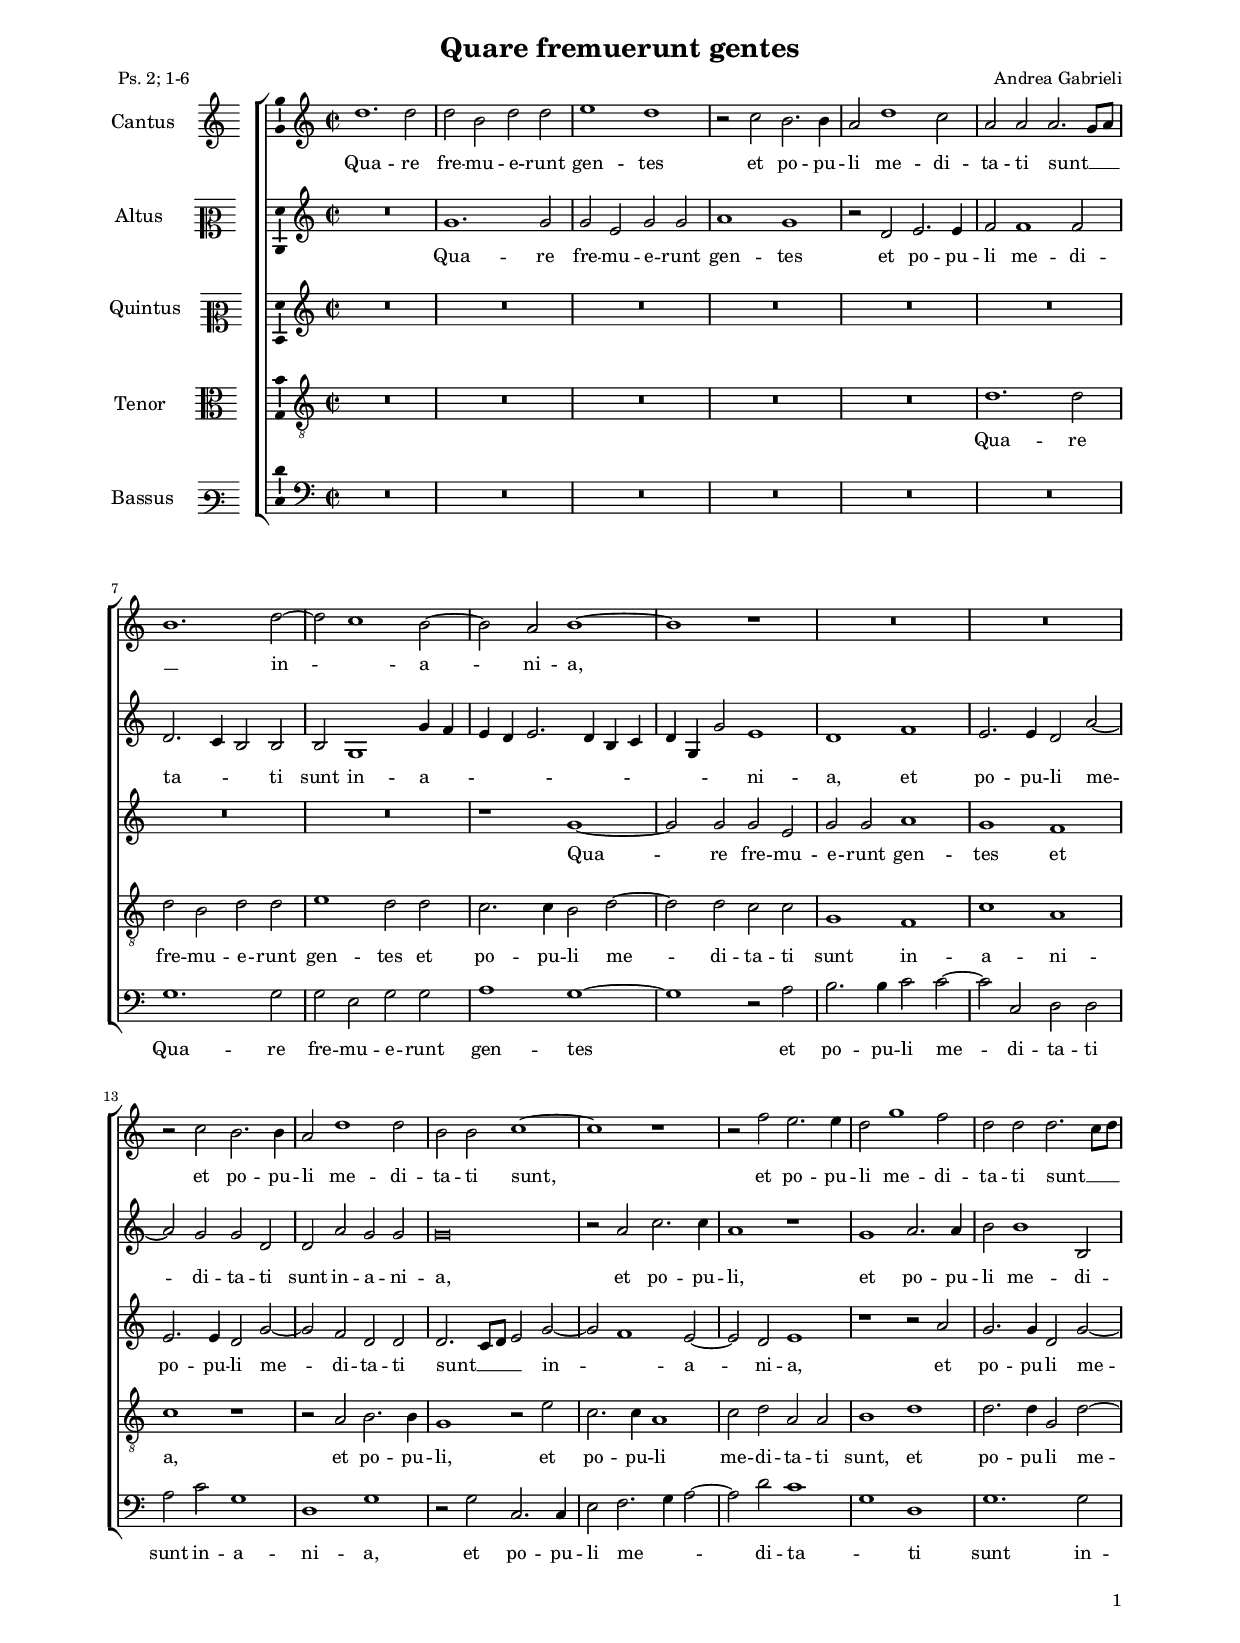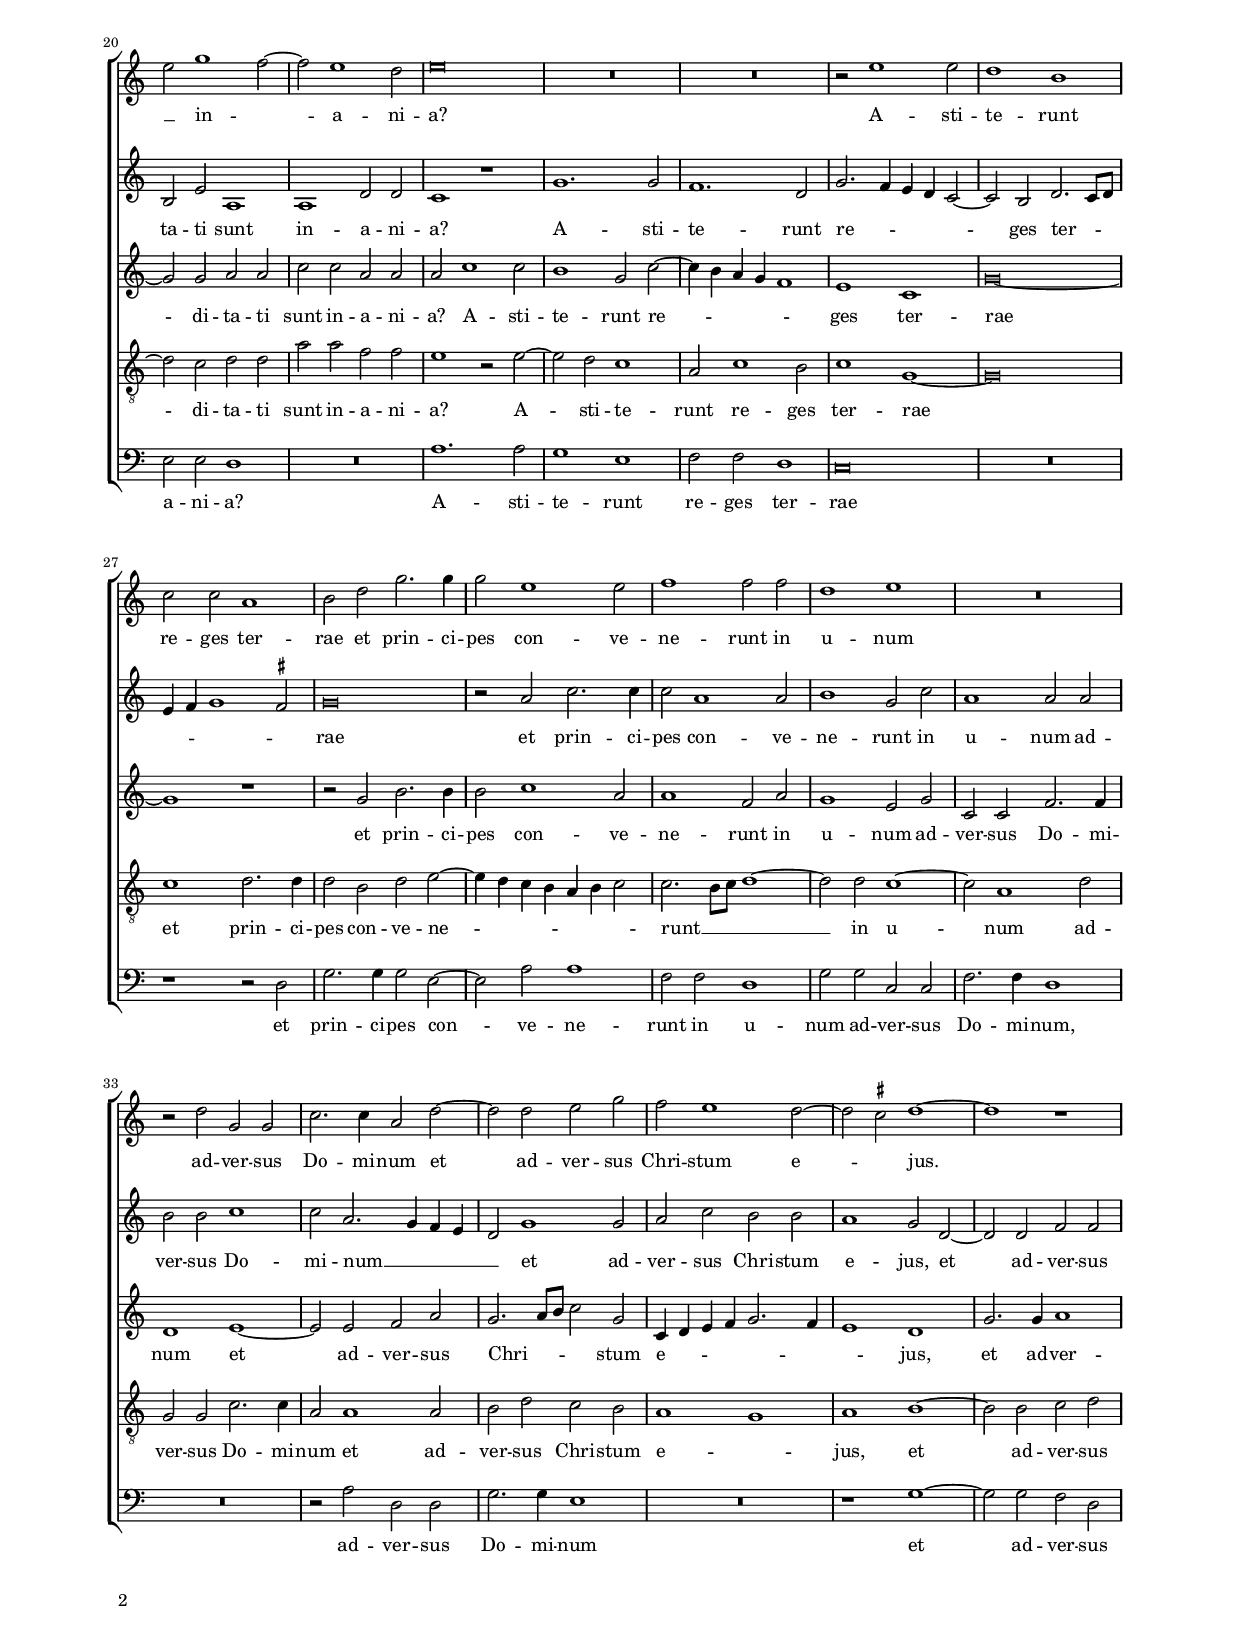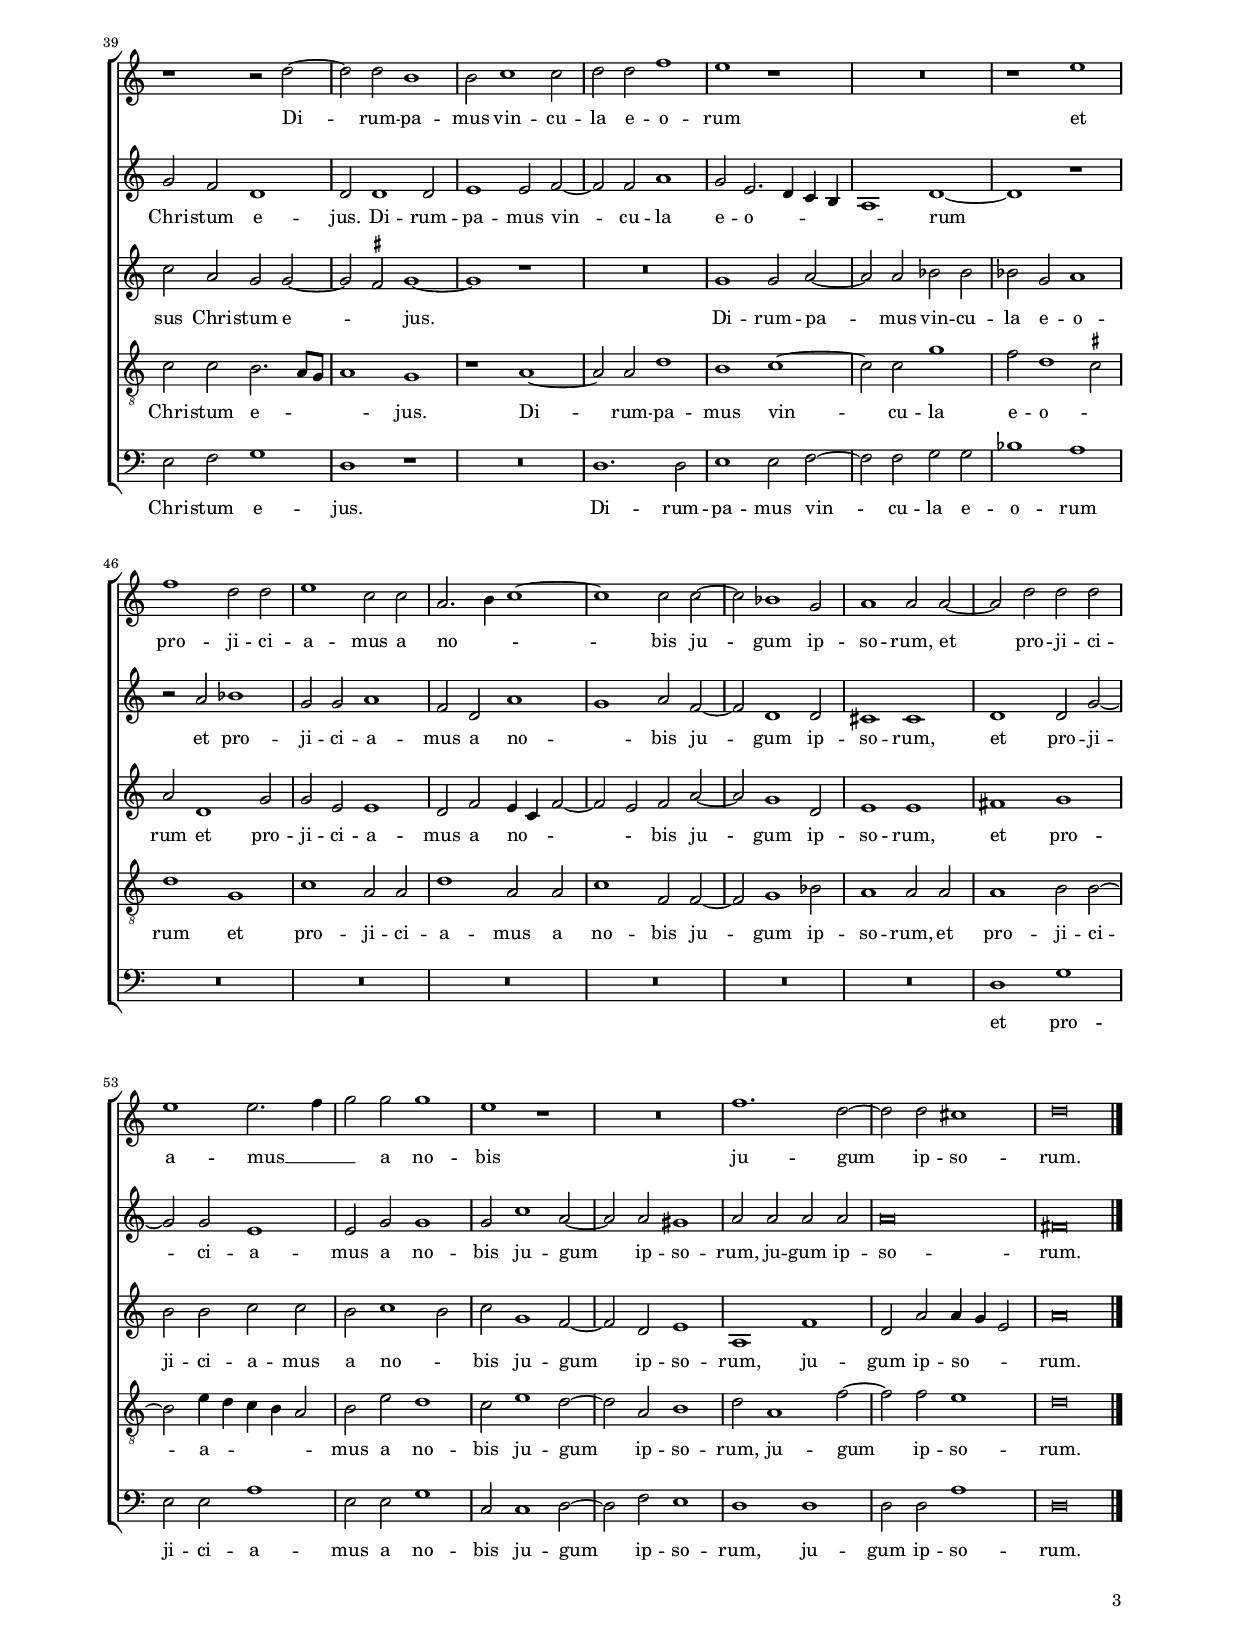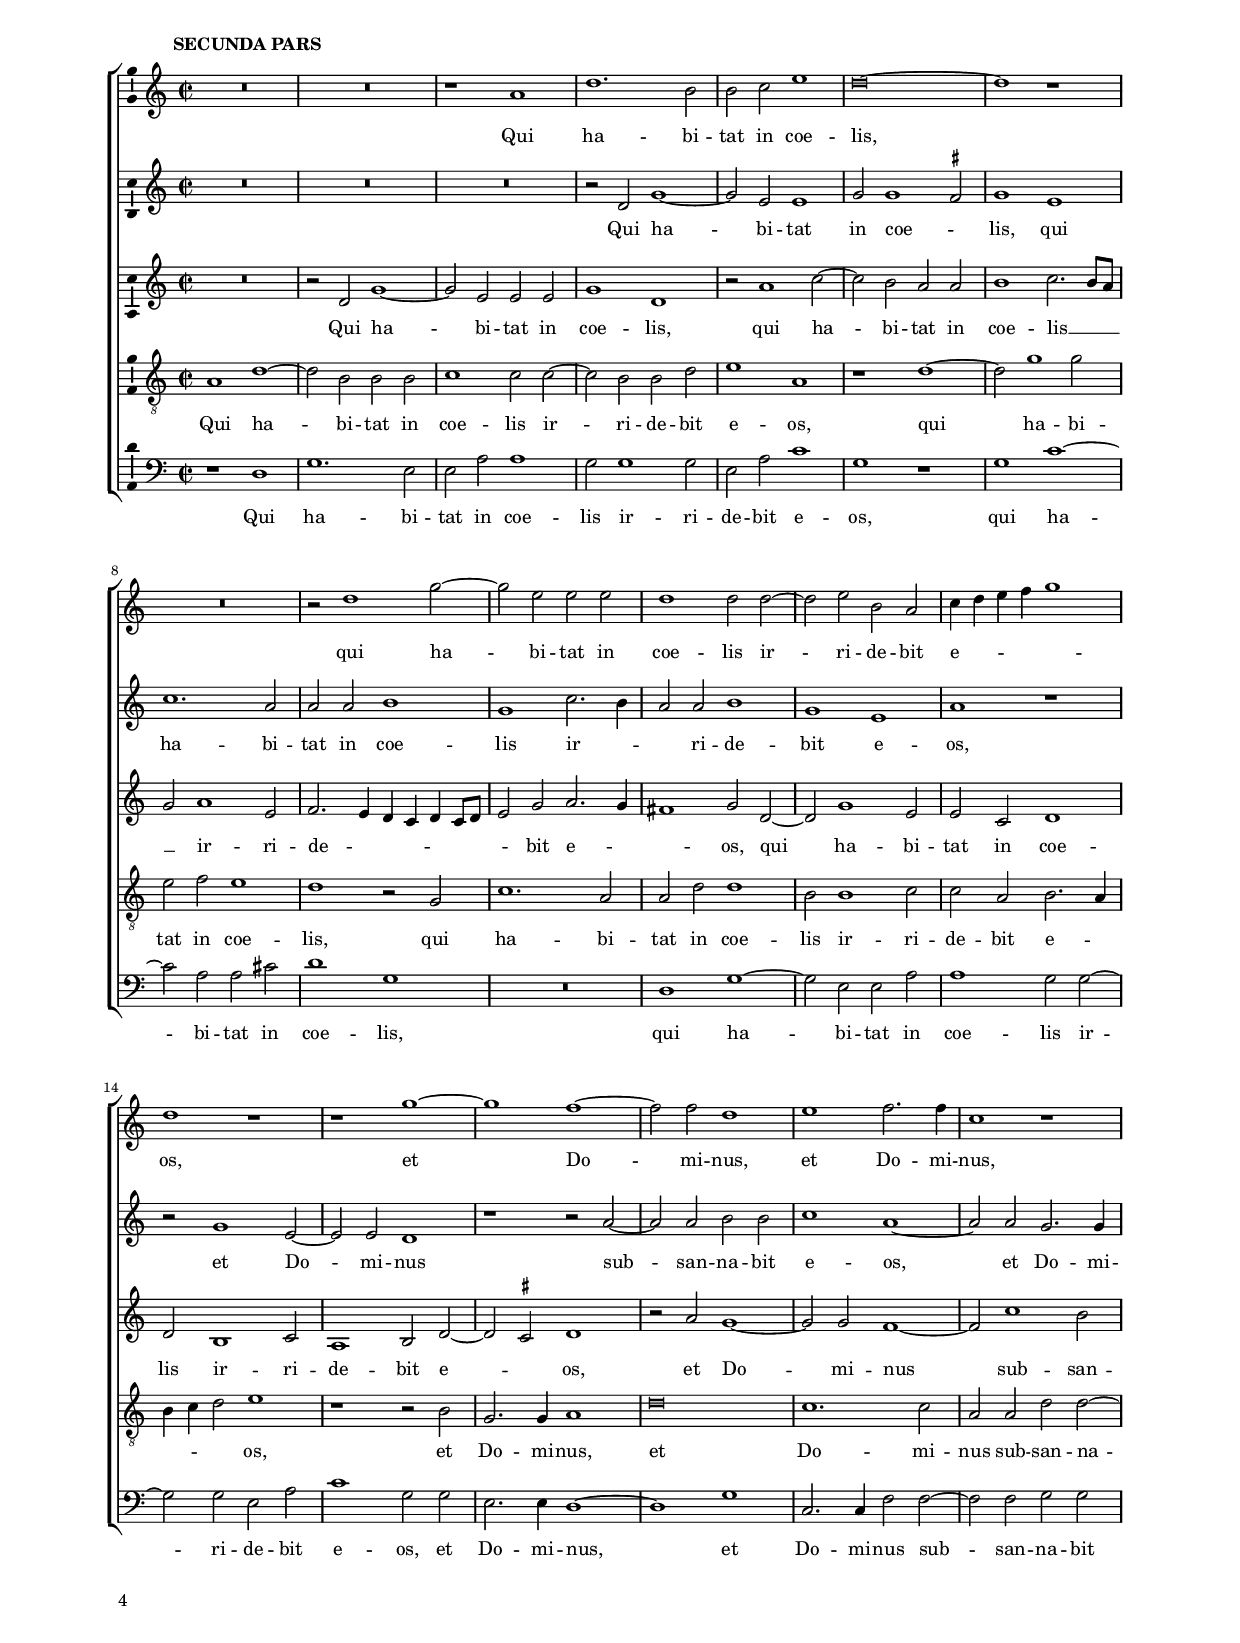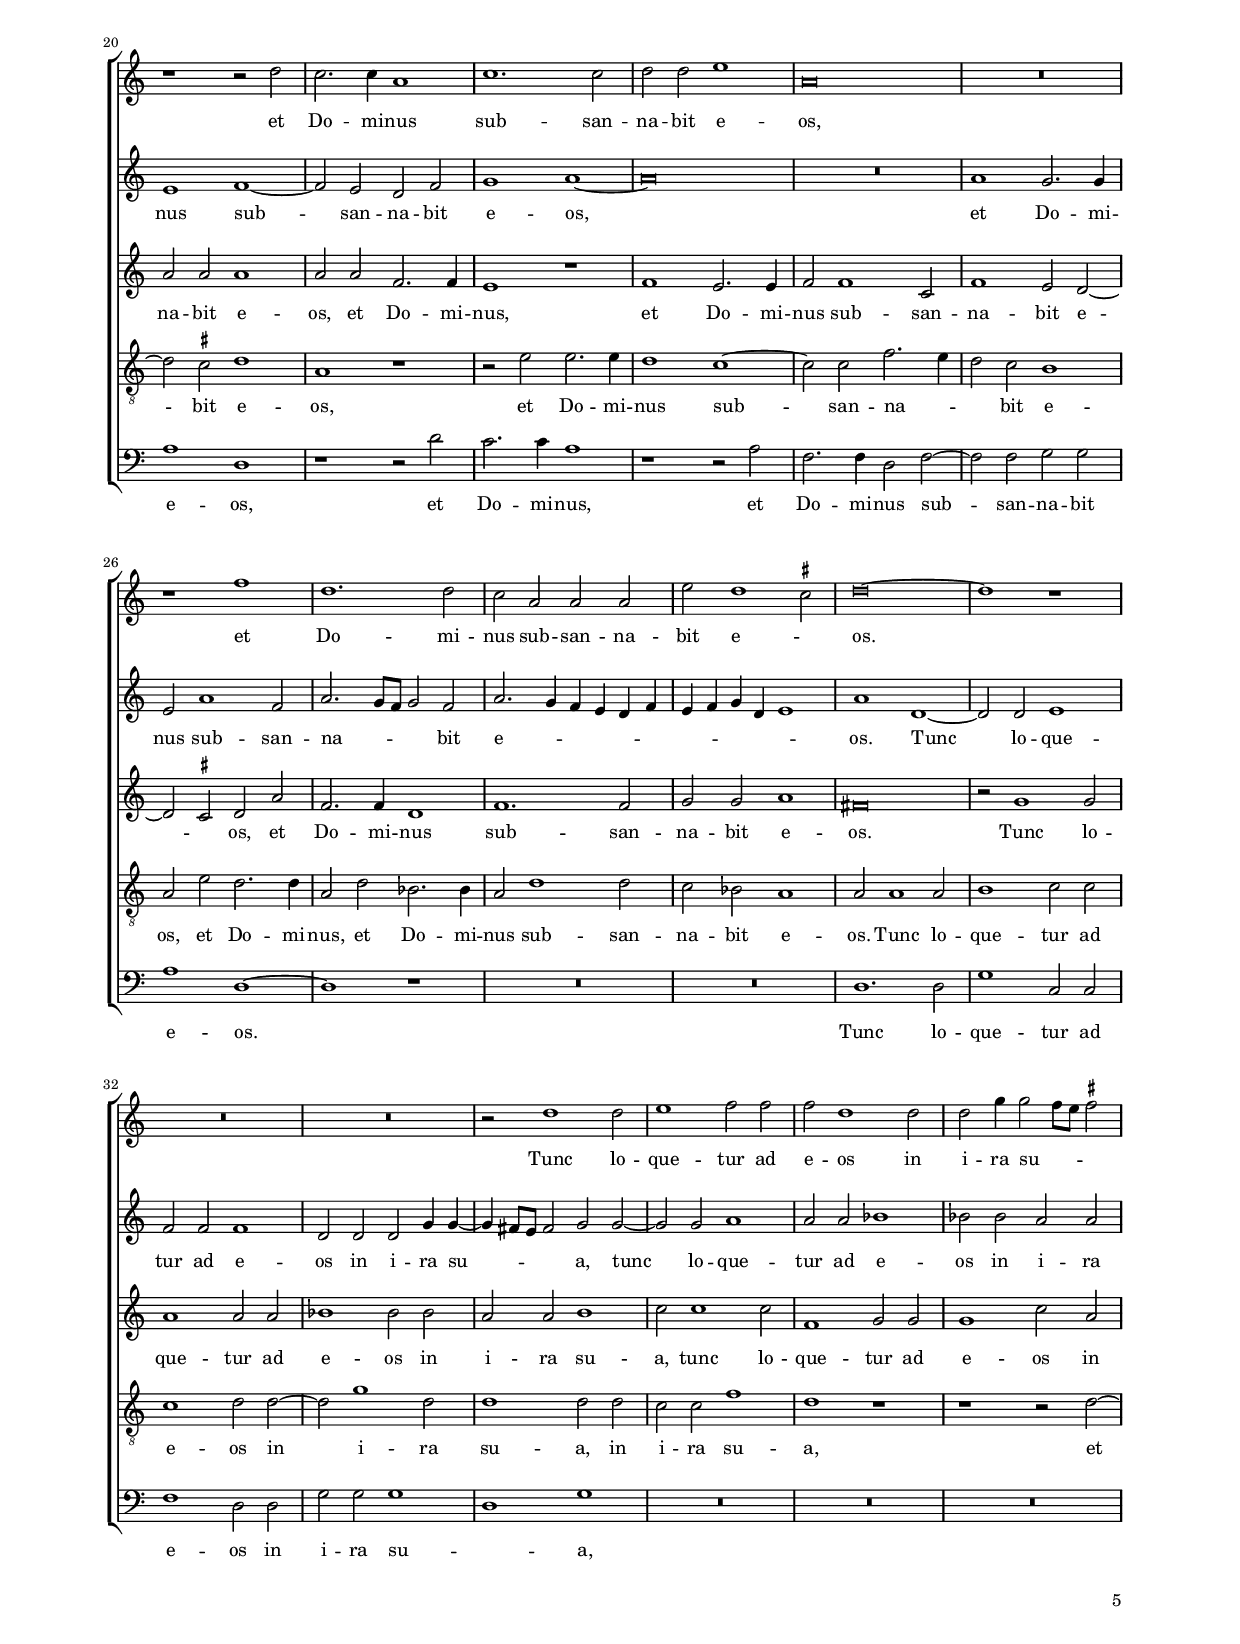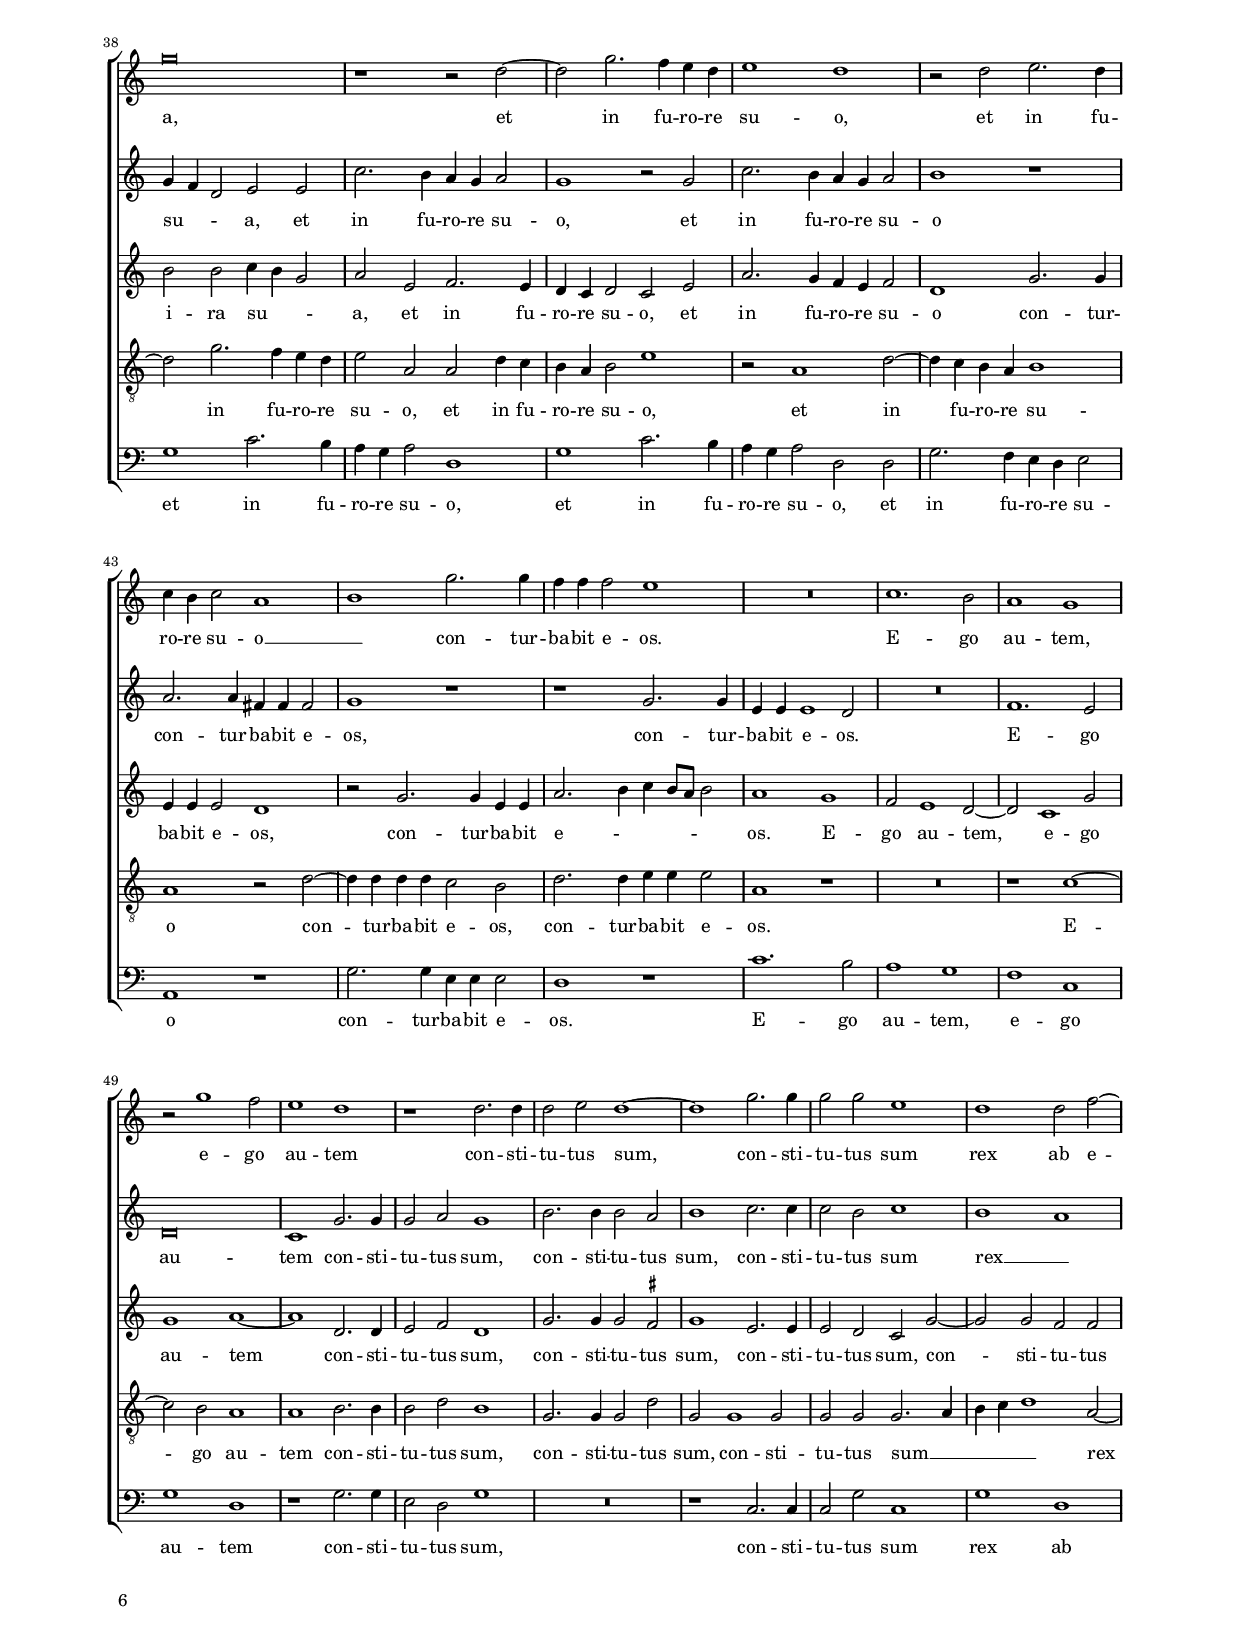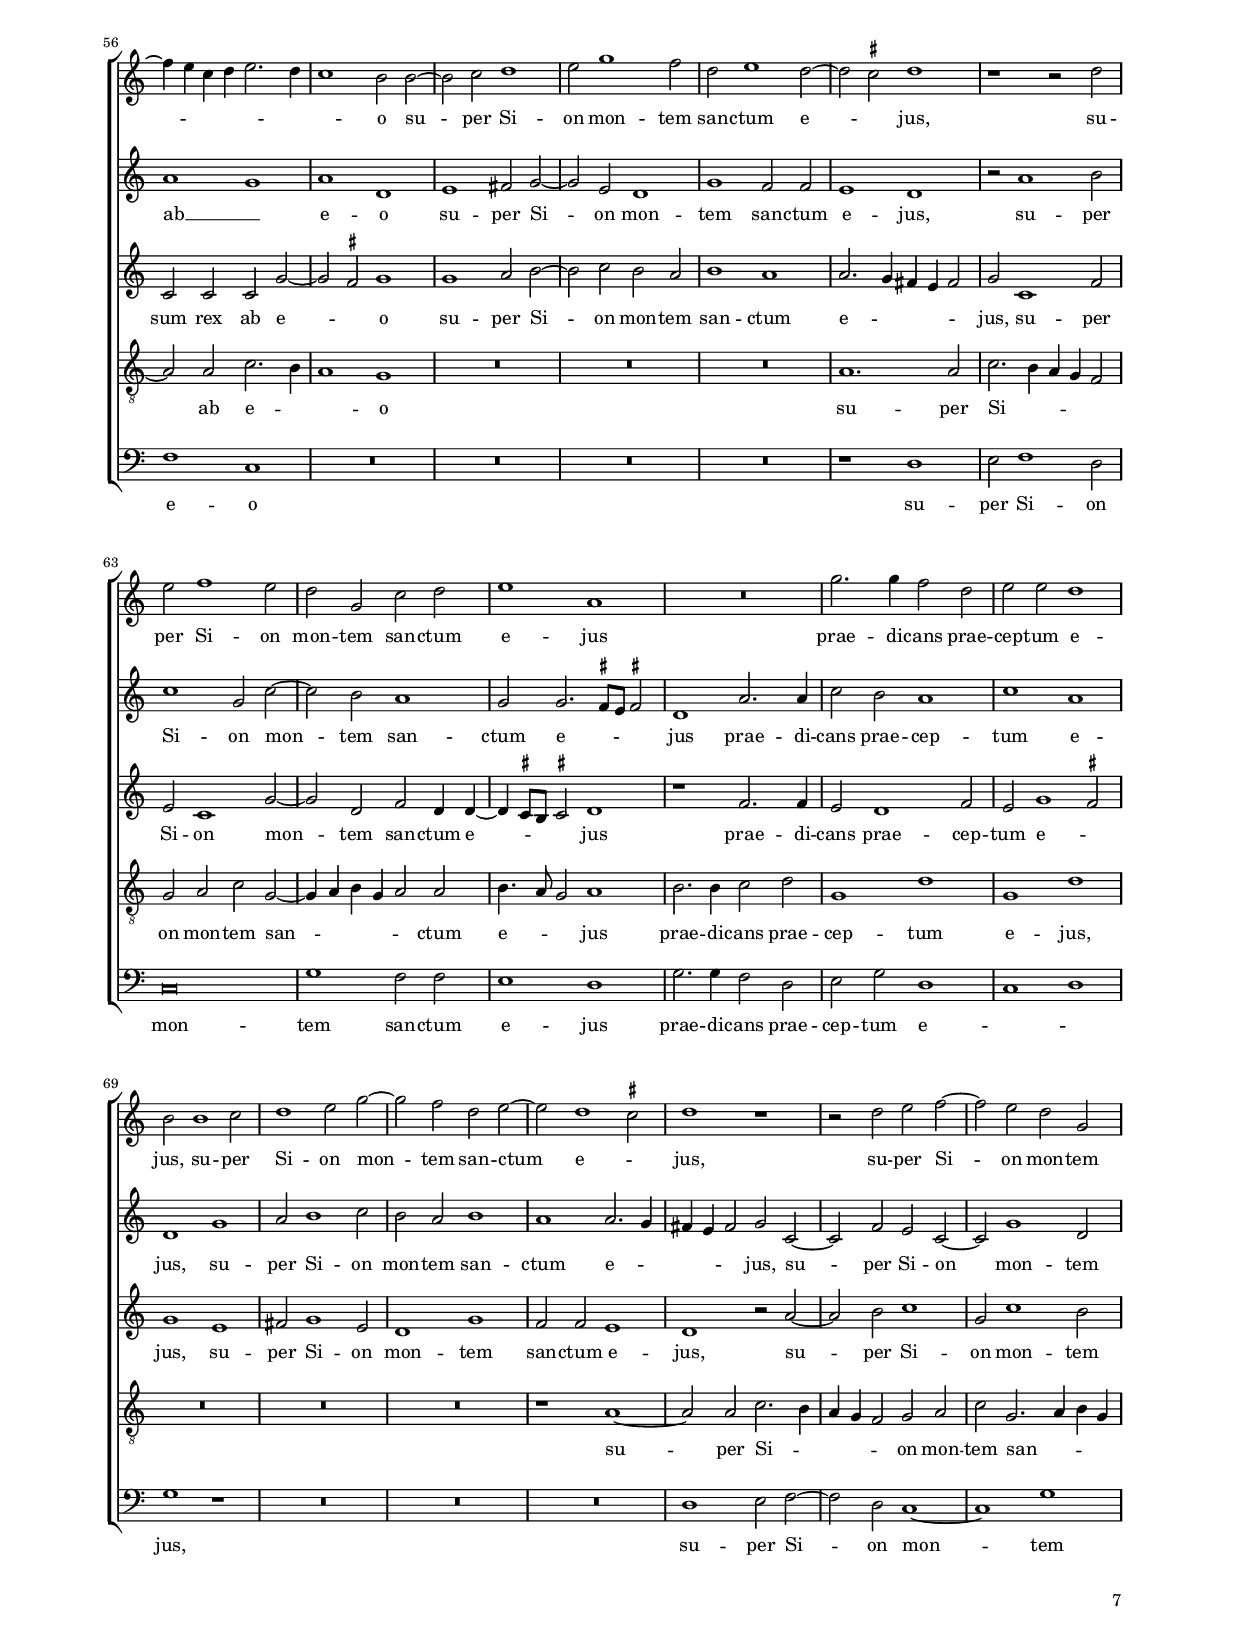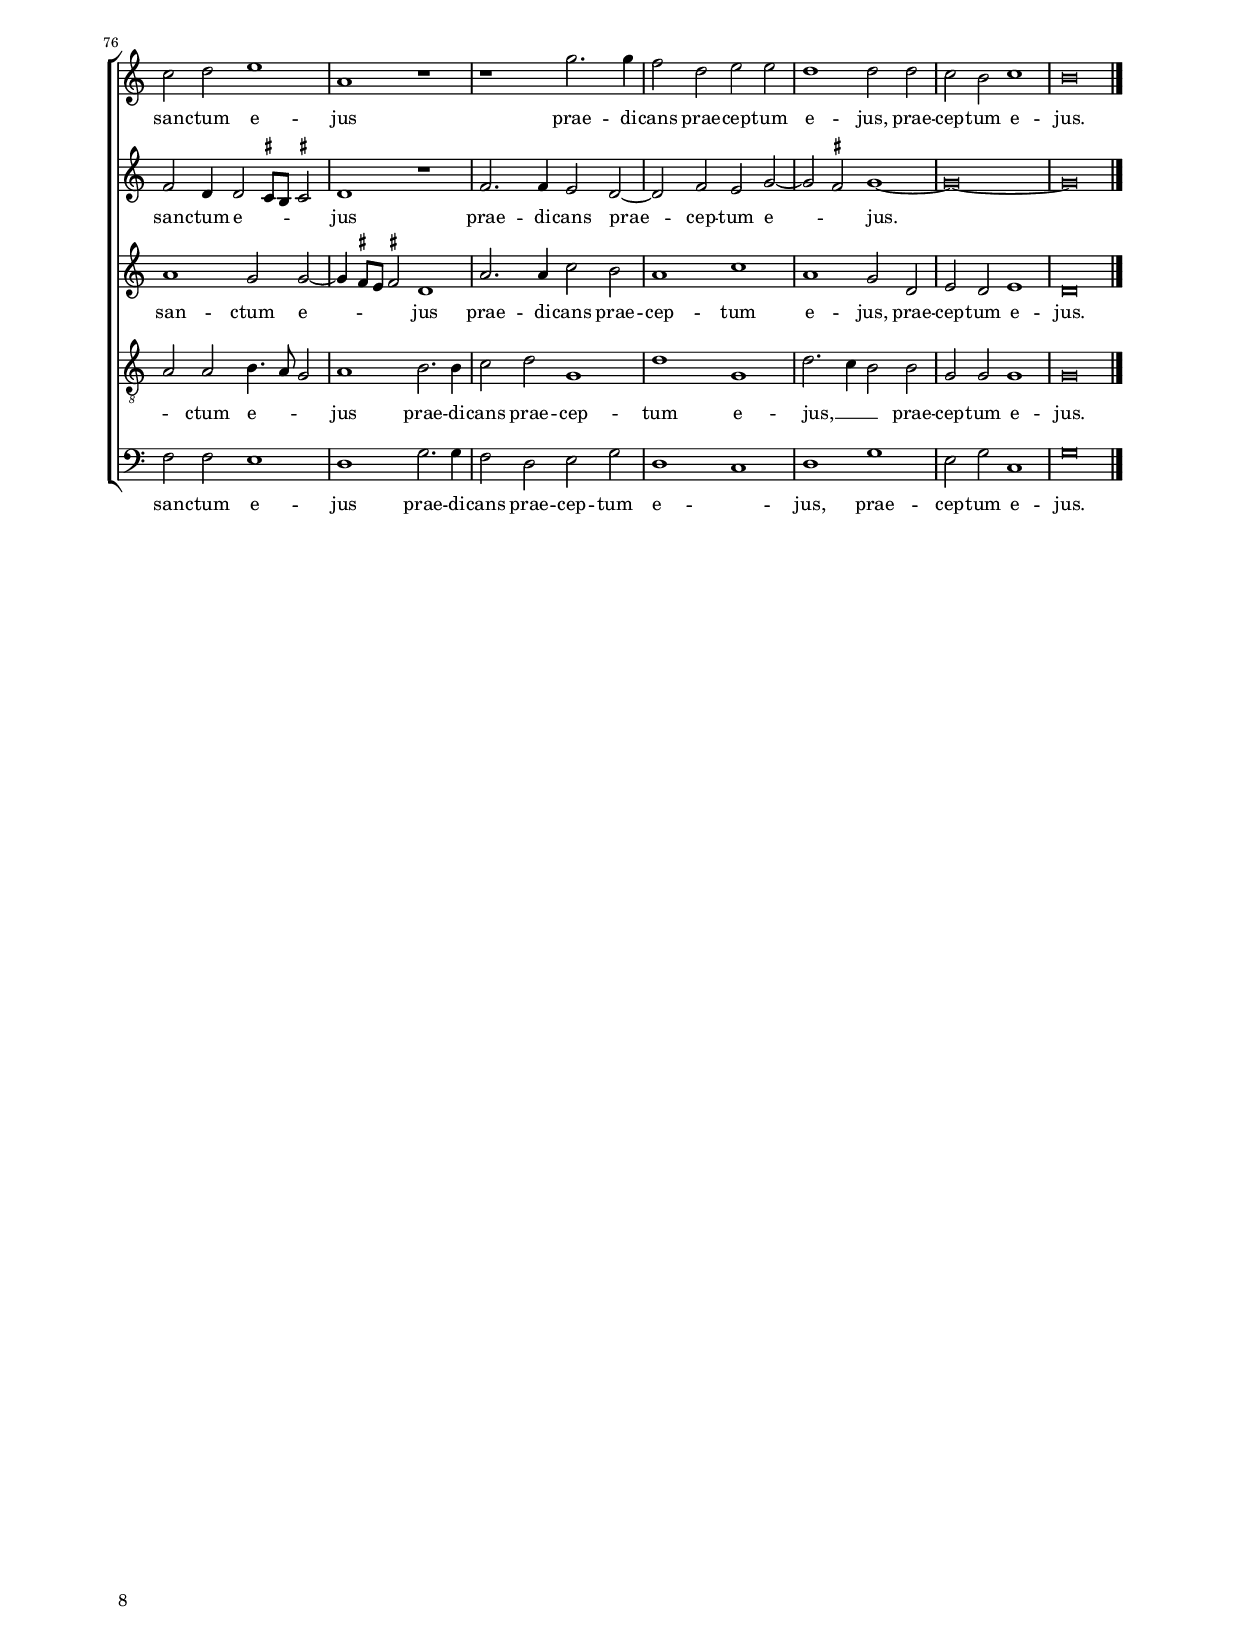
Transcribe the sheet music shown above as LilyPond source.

\header
{
  title="Quare fremuerunt gentes"
  composer="Andrea Gabrieli"
  poet = "Ps. 2; 1-6"
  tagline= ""
}

\version "2.22.2"
\language deutsch
#(set-global-staff-size 15)
% #(set-default-paper-size "letter")
#(ly:set-option 'point-and-click #f)



 	
	ficta = { \once \set suggestAccidentals = ##t }
	
	forget = #(define-music-function (music) (ly:music?) #{
		\accidentalStyle forget
		$music
		\accidentalStyle default
		#})
	
	   

\paper
	{
	top-margin = 1.8 \cm
	bottom-margin = 1.2 \cm
	left-margin = 2 \cm
	right-margin = 2 \cm
	ragged-bottom = ##f
	ragged-last-bottom = ##t
	print-page-number = ##f
	score-system-spacing = #'((basic-distance . 16) (minimum-distance . 14) (padding . 5) (strechability . 150))
	system-system-spacing = #'((basic-distance . 16) (minimum-distance . 14) (padding . 5) (strechability . 150))
    oddFooterMarkup=\markup   \fill-line { "" \fromproperty #'page:page-number-string }
    evenFooterMarkup=\markup  \fill-line { \fromproperty #'page:page-number-string "" }
    last-bottom-spacing = #'((basic-distance . 12) (minimum-distance . 7) (padding . 4))
%	systems-per-page = 3
%	page-count = 6
%	min-systems-per-page = 3
	}

global = {
	\key c \major
	\time 2/2 \set Score.measureLength = #(ly:make-moment 2/1)
    \set Score.tempoHideNote = ##t
    \tempo 2 = 90
    \skip 1*2*59 \bar "|."
	}
	

incipitcantus = \markup { \score {
	{
	\set Staff.instrumentName = \markup { \fontsize #1 "Cantus" }
	\key c \major
	\clef violin
	s4 \bar ""
	}
	\layout  {
	raggedright = ##t
	indent = 1.8 \cm
	line-width = 2.5 \cm
	\context { \Staff \remove Time_signature_engraver }
	\override Staff.Clef.Y-extent = #'(0 . 0)
	}} \hspace #1 }
      
      
incipitaltus = \markup { \score {
	{
	\set Staff.instrumentName = \markup { \fontsize #1 "Altus" }
	\key c \major
	\clef mezzosoprano
	s4 \bar ""
	}
	\layout  {
	raggedright = ##t
	indent = 1.8 \cm
	line-width = 2.5 \cm
	\context { \Staff \remove Time_signature_engraver }
	\override Staff.Clef.Y-extent = #'(0 . 0)
	}} \hspace #1 }

      
incipitquintus = \markup { \score {
	{
	\set Staff.instrumentName = \markup { \fontsize #1 "Quintus" }
	\key c \major
	\clef mezzosoprano
	s4 \bar ""
	}
	\layout  {
	raggedright = ##t
	indent = 1.8 \cm
	line-width = 2.5 \cm
	\context { \Staff \remove Time_signature_engraver }
	\override Staff.Clef.Y-extent = #'(0 . 0)
	}} \hspace #1 }


incipittenor = \markup { \score {
	{
	\set Staff.instrumentName = \markup { \fontsize #1 "Tenor" }
	\key c \major
	\clef alto
	s4 \bar ""
	}
	\layout  {
	raggedright = ##t
	indent = 1.8 \cm
	line-width = 2.5 \cm
	\context { \Staff \remove Time_signature_engraver }
	\override Staff.Clef.Y-extent = #'(0 . 0)
	}} \hspace #1 }
            
      
incipitbassus = \markup { \score {
	{
	\set Staff.instrumentName = \markup { \fontsize #1 "Bassus" }
	\key c \major
	\clef varbaritone
	s4 \bar ""
	}
	\layout  {
	raggedright = ##t
	indent = 1.8 \cm
	line-width = 2.5 \cm
	\context { \Staff \remove Time_signature_engraver }
	\override Staff.Clef.Y-extent = #'(0 . 0)
	}} \hspace #1 }


cantus =  \relative c''
	{
	d1. d2
	d2 h d d
	e1 d
	r2 c h2. h4
%5
	a2 d1 c2 |
	a2 a a2. g8 a
	h1. d2~
	d2 c1 h2~
	h2 a h1~
%10
	h1 r |
	R\breve
	R\breve
	r2 c h2. h4
	a2 d1 d2
%15
	h2 h c1~ |
	c1 r
	r2 f e2. e4
	d2 g1 f2
	d2 d d2. c8 d
%20
	e2 g1 f2~ |
	f2 e1 d2
	e\breve
	R\breve
	R\breve
%25
	r2 e1 e2 |
	d1 h
	c2 c a1
	h2 d g2. g4
	g2 e1 e2
%30
	f1 f2 f |
	d1 e
	R\breve
	r2 d g, g
	c2. c4 a2 d~
%35
	d2 d e g |
	f2 e1 d2~
	d2 \ficta cis d1~
	d1 r
	r1 r2 d~
%40
	d2 d h1 |
	h2 c1 c2
	d2 d f1
	e1 r
	R\breve
%45
	r1 e |
	f1 d2 d
	e1 c2 c
	a2. h4 c1~
	c1 c2 c~
%50
	c2 b1 g2 |
	a1 a2 a~
	a2 d d d
	e1 e2. f4
	g2 g g1
%55
	e1 r |
	R\breve
	f1. d2~
	d2 d cis1
	d\breve |
	}


altus =  \relative c'
	{
	R\breve
	g'1. g2
	g2 e g g
	a1 g
%5
	r2 d e2. e4 |
	f2 f1 f2
	d2. c4 h2 h
	h2 g1 g'4 f
	e4 d e2. d4 h c
%10
	d4 g, g'2 e1 |
	d1 f
	e2. e4 d2 a'~
	a2 g g d
	d2 a' g g
%15
	g\breve |
	r2 a c2. c4
	a1 r
	g1 a2. a4
	h2 h1 h,2
%20
	h2 e a,1 |
	a1 d2 d
	c1 r
	g'1. g2
	f1. d2
%25
	g2. f4 e d c2~ |
	c2 h d2. c8 d
	e4 f g1 \ficta fis2
	g\breve
	r2 a c2. c4
%30
	c2 a1 a2 |
	h1 g2 c
	a1 a2 a
	h2 h c1
	c2 a2. g4 f e
%35
	d2 g1 g2 |
	a2 c h h
	a1 g2 d~
	d2 d f f
	g2 f d1
%40
	d2 d1 d2 |
	e1 e2 f~
	f2 f a1
	g2 e2. d4 c h
	a1 d~
%45
	d1 r |
	r2 a' b1
	g2 g a1
	f2 d a'1
	g1 a2 f~
%50
	f2 d1 d2 |
	cis1 cis
	d1 d2 g~
	g2 g e1
	e2 g g1
%55
	g2 c1 a2~ |
	a2 a gis1
	a2 a a a
	a\breve
	fis\breve |
	}


quintus =  \relative c'
	{
	R\breve
	R\breve
	R\breve
	R\breve
%5
	R\breve |
	R\breve
	R\breve
	R\breve
	r1 g'~
%10
	g2 g g e |
	g2 g a1
	g1 f
	e2. e4 d2 g~
	g2 f d d
%15
	d2. c8 d e2 g~ |
	g2 f1 e2~
	e2 d e1
	r1 r2 a
	g2. g4 d2 g~
%20
	g2 g a a |
	c2 c a a
	a2 c1 c2
	h1 g2 c~
	c4 h a g f1
%25
	e1 c |
	g'\breve~
	g1 r
	r2 g h2. h4
	h2 c1 a2
%30
	a1 f2 a |
	g1 e2 g
	c,2 c f2. f4
	d1 e~
	e2 e f a
%35
	g2. a8 h c2 g |
	c,4 d e f g2. f4
	e1 d
	g2. g4 a1
	c2 a g g~
%40
	g2 \ficta fis g1~ |
	g1 r
	R\breve
	g1 g2 a~
	a2 a b b
%45
	b2 g a1 |
	a2 d,1 g2
	g2 e e1
	d2 f e4 c f2~
	f2 e f a~
%50
	a2 g1 d2 |
	e1 e
	fis1 g
	h2 h c c
	h2 c1 h2
%55
	c2 g1 f2~ |
	f2 d e1
	a,1 f'
	d2 a' a4 g e2
	a\breve |
	}


tenor  =  \relative c'
	{
	R\breve
	R\breve
	R\breve
	R\breve
%5
	R\breve |
	d1. d2
	d2 h d d
	e1 d2 d
	c2. c4 h2 d~
%10
	d2 d c c |
	g1 f
	c'1 a
	c1 r
	r2 a h2. h4
%15
	g1 r2 e' |
	c2. c4 a1
	c2 d a a
	h1 d
	d2. d4 g,2 d'~
%20
	d2 c d d |
	a'2 a f f
	e1 r2 e~
	e2 d c1
	a2 c1 h2
%25
	c1 g~ |
	g\breve
	c1 d2. d4
	d2 h d2 e~
	e4 d c h a h c2
%30
	c2. h8 c d1~ |
	d2 d c1~
	c2 a1 d2
	g,2 g c2. c4
	a2 a1 a2
%35
	h2 d c h |
	a1 g
	a1 h~
	h2 h c d
	c2 c h2. a8 g
%40
	a1 g |
	r1 a~
	a2 a d1
	h1 c~
	c2 c g'1
%45
	f2 d1 \ficta cis2 |
	d1 g,
	c1 a2 a
	d1 a2 a
	c1 f,2 f~
%50
	f2 g1 b2 |
	a1 a2 a
	a1 h2 h~
	h2 e4 d c h a2
	h2 e d1
%55
	c2 e1 d2~ |
	d2 a h1
	d2 a1 f'2~
	f2 f e1
	d\breve |
	}


bassus  =  \relative c
	{
	R\breve
	R\breve
	R\breve
	R\breve
%5
	R\breve |
	R\breve
	g'1. g2
	g2 e g g
	a1 g~
%10
	g1 r2 a |
	h2. h4 c2 c~
	c2 c, d d
	a'2 c g1
	d1 g
%15
	r2 g c,2. c4 |
	e2 f2. g4 a2~
	a2 d c1
	g1 d
	g1. g2
%20
	e2 e d1 |
	R\breve
	a'1. a2
	g1 e
	f2 f d1
%25
	c\breve |
	R\breve
	r1 r2 d
	g2. g4 g2 e~
	e2 a a1
%30
	f2 f d1 |
	g2 g c, c
	f2. f4 d1
	R\breve
	r2 a' d, d
%35
	g2. g4 e1 |
	R\breve
	r1 g~
	g2 g f d
	e2 f g1
%40
	d1 r |
	R\breve
	d1. d2
	e1 e2 f~
	f2 f g g
%45
	b1 a |
	R\breve
	R\breve
	R\breve
	R\breve
%50
	R\breve |
	R\breve
	d,1 g
	e2 e a1
	e2 e g1
%55
	c,2 c1 d2~ |
	d2 f e1
	d1 d
	d2 d a'1
	d,\breve |
	}


lyricscantus = \lyricmode {
	Qua -- re fre -- mu -- e -- runt gen -- tes
    et po -- pu -- li me -- di -- ta -- ti sunt __ _ _ _ in -- _ a -- ni -- a,
    et po -- pu -- li me -- di -- ta -- ti sunt,
    et po -- pu -- li me -- di -- ta -- ti sunt __ _ _ _ in -- _ a -- ni -- a?
    A -- sti -- te -- runt re -- ges ter -- rae
    et prin -- ci -- pes con -- ve -- ne -- runt in u -- num
    ad -- ver -- sus Do -- mi -- num et ad -- ver -- sus Chri -- stum e -- _ jus.
    Di -- rum -- pa -- mus vin -- cu -- la e -- o -- rum
    et pro -- ji -- ci -- a -- mus a no -- _ _ bis ju -- gum ip -- so -- rum,
    et pro -- ji -- ci -- a -- mus __ _ _ a no -- bis ju -- gum ip -- so -- rum.
	}


lyricsaltus = \lyricmode {
	Qua -- re fre -- mu -- e -- runt gen -- tes
    et po -- pu -- li me -- di -- ta -- _ _ ti sunt in -- a -- _ _ _ _ _ _ _ _ _ _ ni -- a,
    et po -- pu -- li me -- di -- ta -- ti sunt in -- a -- ni -- a,
    et po -- pu -- li,
    et po -- pu -- li me -- di -- ta -- ti sunt in -- a -- ni -- a?
    A -- sti -- te -- runt re -- _ _ _ _ ges ter -- _ _ _ _ _ _ rae
    et prin -- ci -- pes con -- ve -- ne -- runt in u -- num
    ad -- ver -- sus Do -- mi -- num __ _ _ _ _ et ad -- ver -- sus Chri -- stum e -- jus,
    et ad -- ver -- sus Chri -- stum e -- jus.
    Di -- rum -- pa -- mus vin -- cu -- la e -- o -- _ _ _ _ rum
    et pro -- ji -- ci -- a -- mus a no -- _ bis ju -- gum ip -- so -- rum,
    et pro -- ji -- ci -- a -- mus a no -- bis ju -- gum ip -- so -- rum,
    ju -- gum ip -- so -- rum.
	}


lyricsquintus = \lyricmode {
	Qua -- re fre -- mu -- e -- runt gen -- tes
    et po -- pu -- li me -- di -- ta -- ti sunt __ _ _ _ in -- _ a -- ni -- a,
    et po -- pu -- li me -- di -- ta -- ti sunt in -- a -- ni -- a?
    A -- sti -- te -- runt re -- _ _ _ _ ges ter -- rae
    et prin -- ci -- pes con -- ve -- ne -- runt in u -- num
    ad -- ver -- sus Do -- mi -- num et ad -- ver -- sus Chri -- _ _ _ stum e -- _ _ _ _ _ _ jus,
    et ad -- ver -- sus Chri -- stum e -- _ jus.
    Di -- rum -- pa -- mus vin -- cu -- la e -- o -- rum
    et pro -- ji -- ci -- a -- mus a no -- _ _ _ bis ju -- gum ip -- so -- rum,
    et pro -- ji -- ci -- a -- mus a no -- _ bis ju -- gum ip -- so -- rum,
    ju -- gum ip -- so -- _ _ rum.
	}


lyricstenor = \lyricmode {
	Qua -- re fre -- mu -- e -- runt gen -- tes
    et po -- pu -- li me -- di -- ta -- ti sunt in -- a -- ni -- a,
    et po -- pu -- li,
    et po -- pu -- li me -- di -- ta -- ti sunt,
    et po -- pu -- li me -- di -- ta -- ti sunt in -- a -- ni -- a?
    A -- sti -- te -- runt re -- ges ter -- rae
    et prin -- ci -- pes con -- ve -- ne -- _ _ _ _ _ _ runt __ _ _ _ in u -- num
    ad -- ver -- sus Do -- mi -- num et ad -- ver -- sus Chri -- stum e -- _ jus,
    et ad -- ver -- sus Chri -- stum e -- _ _ _ jus.
    Di -- rum -- pa -- mus vin -- cu -- la e -- o -- _ rum
    et pro -- ji -- ci -- a -- mus a no -- bis ju -- gum ip -- so -- rum,
    et pro -- ji -- ci -- a -- _ _ _ _ mus a no -- bis ju -- gum ip -- so -- rum,
    ju -- gum ip -- so -- rum.
	}


lyricsbassus = \lyricmode {
	Qua -- re fre -- mu -- e -- runt gen -- tes
    et po -- pu -- li me -- di -- ta -- ti sunt in -- a -- ni -- a,
    et po -- pu -- li me -- _ _ di -- ta -- _ ti sunt in -- a -- ni -- a?
    A -- sti -- te -- runt re -- ges ter -- rae
    et prin -- ci -- pes con -- ve -- ne -- runt in u -- num
    ad -- ver -- sus Do -- mi -- num,
    ad -- ver -- sus Do -- mi -- num et ad -- ver -- sus Chri -- stum e -- jus.
    Di -- rum -- pa -- mus vin -- cu -- la e -- o -- rum
    et pro -- ji -- ci -- a -- mus a no -- bis ju -- gum ip -- so -- rum,
    ju -- gum ip -- so -- rum.
	}


\score
{  
	\transpose c c {
	\new ChoirStaff \with { \override StaffGrouper.staff-staff-spacing.basic-distance = #12 }
	<<

	\new Staff << \global
	\new Voice="v1" {
		\set Staff.instrumentName=\incipitcantus
		\set Staff.midiInstrument = "reed organ"
		\clef violin
		\cantus }
	\new Lyrics \lyricsto "v1" {\lyricscantus }
	>>


	\new Staff << \global
	\new Voice="v2" {
		\set Staff.instrumentName=\incipitaltus
		\set Staff.midiInstrument = "reed organ"
        \clef violin % "G_8"
		\altus}
	\new Lyrics \lyricsto "v2" {\lyricsaltus }
	>>


	\new Staff << \global
	\new Voice="v5" {
		\set Staff.instrumentName=\incipitquintus
		\set Staff.midiInstrument = "reed organ"
        \clef violin % "G_8"
		\quintus}
	\new Lyrics \lyricsto "v5" {\lyricsquintus }
	>>
    

	\new Staff << \global
	\new Voice="v3" {
		\set Staff.instrumentName=\incipittenor
		\set Staff.midiInstrument = "reed organ"
		\clef "G_8"
		\tenor }
	\new Lyrics \lyricsto "v3" {\lyricstenor }
	>>


	\new Staff << \global
	\new Voice="v4" {
		\set Staff.instrumentName=\incipitbassus
		\set Staff.midiInstrument = "reed organ"
		\clef bass
		\bassus }
	\new Lyrics \lyricsto "v4" {\lyricsbassus}
	>>

	>>
	} % transpose

	\layout
	{
	indent = 2.5 \cm
	\context { \Staff \override TimeSignature.break-visibility = #end-of-line-invisible }
	\context { \Lyrics \override VerticalAxisGroup.nonstaff-relatedstaff-spacing.padding = #1.4 }
%	\context { \Lyrics \override LyricText.font-size = #1 }
	\context { \Staff \consists "Ambitus_engraver" }
	\context { \Score \override BarNumber.padding = #2 }
	\context { \Voice \override NoteHead.style = #'baroque }
	}


\midi
	{
	}

}

%%%%%%%%%%%%%%%%%%%%  SECUNDA PARS %%%%%%%%%%%%%%%%%%%%


global = {
	\key c \major
	\time 2/2 \set Score.measureLength = #(ly:make-moment 2/1)
    \set Score.tempoHideNote = ##t
    \tempo 2 = 90
    \skip 1*2*82 \bar "|."
	}


cantus  =  \relative c''
	{
	R\breve
	R\breve
	r1 a
	d1. h2
%5
	h2 c e1 |
	d\breve~
	d1 r
	R\breve
	r2 d1 g2~
%10
	g2 e e e |
	d1 d2 d~
	d2 e h a
	c4 d e f g1
	d1 r
%15
	r1 g~ |
	g1 f~
	f2 f d1
	e1 f2. f4
	c1 r
%20
	r1 r2 d |
	c2. c4 a1
	c1. c2
	d2 d e1
	a,\breve
%25
	R\breve |
	r1 f'
	d1. d2
	c2 a a a
	e'2 d1 \ficta cis2
%30
	d\breve~ |
	d1 r
	R\breve
	R\breve
	r2 d1 d2
%35
	e1 f2 f |
	f2 d1 d2
    d2 g4 g2 f8 e \ficta fis!2
	g\breve
	r1 r2 d~
%40
	d2 g2. f4 e d |
	e1 d
	r2 d e2. d4
	c4 h c2 a1
	h1 g'2. g4
%45
	f4 f f2 e1 |
	R\breve
	c1. h2
	a1 g
	r2 g'1 f2
%50
	e1 d |
	r1 d2. d4
	d2 e d1~
	d1 g2. g4
	g2 g e1
%55
	d1 d2 f~ |
	f4 e c d e2. d4
	c1 h2 h~
	h2 c d1
	e2 g1 f2
%60
	d2 e1 d2~ |
	d2 \ficta cis d1
	r1 r2 d
	e2 f1 e2
	d2 g, c d
%65
	e1 a, |
	R\breve
	g'2. g4 f2 d
	e2 e d1
	h2 h1 c2
%70
	d1 e2 g~ |
	g2 f d e~
	e2 d1 \ficta cis2
	d1 r
	r2 d e f~
%75
	f2 e d g, |
	c2 d e1
	a,1 r
	r1 g'2. g4
	f2 d e e
%80
	d1 d2 d |
	c2 h c1
	h\breve |
	}


altus  =  \relative c'
	{
	R\breve
	R\breve
	R\breve
	r2 d g1~
%5
	g2 e e1 |
	g2 g1 \ficta fis2
	g1 e
	c'1. a2
	a2 a h1
%10
	g1 c2. h4 |
	a2 a h1
	g1 e
	a1 r
	r2 g1 e2~
%15
	e2 e d1 |
	r1 r2 a'~
	a2 a h h
	c1 a~
	a2 a g2. g4
%20
	e1 f~ |
	f2 e d f
	g1 a~
	a\breve
	R\breve
%25
	a1 g2. g4 |
	e2 a1 f2
	a2. g8 f g2 f
	a2. g4 f e d f
	e4 f g d e1
%30
	a1 d,~ |
	d2 d e1
	f2 f f1
	d2 d d g4 g~
	g4 fis8 e fis2 g g~
%35
	g2 g a1 |
	a2 a b1
	b2 b a a
	g4 f d2 e2 e
	c'2. h4 a g a2
%40
	g1 r2 g |
	c2. h4 a g a2
	h1 r
	a2. a4 fis4 fis fis2
	g1 r
%45
	r1 g2. g4 |
	e4 e e1 d2
	R\breve
	f1. e2
	d\breve
%50
	c1 g'2. g4 |
	g2 a g1
	h2. h4 h2 a
	h1 c2. c4
	c2 h c1
%55
	h1 a |
	a1 g
	a1 d,
	e1 fis2 g~
	g2 e d1
%60
	g1 f2 f |
	e1 d
	r2 a'1 h2
	c1 g2 c~
	c2 h a1
%65
	g2 g2. \ficta fis8 e \ficta fis!2 |
	d1 a'2. a4
	c2 h a1
	c1 a
	d,1 g
%70
	a2 h1 c2 |
	h2 a h1
	a1 a2. g4
	fis4 e fis2 g c,~
	c2 f e c~
%75
	c2 g'1 d2 |
	f2 d4 d2 \ficta cis8 h \ficta cis!2
	d1 r
	f2. f4 e2 d~
	d2 f e g~
%80
	g2 \ficta fis g1~ |
	g\breve~
	g\breve |
	}


quintus  =  \relative c'
	{
	R\breve
	r2 d g1~
	g2 e e e
	g1 d
%5
	r2 a'1 c2~ |
	c2 h a a
	h1 c2. h8 a
	g2 a1 e2
	f2. e4 d c d c8 d
%10
	e2 g a2. g4 |
	fis1 g2 d~
	d2 g1 e2
	e2 c d1
	d2 h1 c2
%15
	a1 h2 d~ |
	d2 \ficta cis d1
	r2 a' g1~
	g2 g f1~
	f2 c'1 h2
%20
	a2 a a1 |
	a2 a f2. f4
	e1 r
	f1 e2. e4
	f2 f1 c2
%25
	f1 e2 d~ |
	d2 \ficta cis d a'
	f2. f4 d1
	f1. f2
	g2 g a1
%30
	fis\breve |
	r2 g1 g2
	a1 a2 a
	b1 b2 b
	a2 a h1
%35
	c2 c1 c2 |
	f,1 g2 g
	g1 c2 a
	h2 h c4 h g2
	a2 e f2. e4
%40
	d4 c d2 c e |
	a2. g4 f e f2
	d1 g2. g4
	e4 e e2 d1
	r2 g2. g4 e e
%45
	a2. h4 c h8 a h2 |
	a1 g
	f2 e1 d2~
	d2 c1 g'2
	g1 a~
%50
	a1 d,2. d4 |
	e2 f d1
	g2. g4 g2 \ficta fis
	g1 e2. e4
	e2 d c g'~
%55
	g2 g f f |
	c2 c c g'~
	g2 \ficta fis g1
	g1 a2 h~
	h2 c h a
%60
	h1 a |
	a2. g4 fis e fis2
	g2 c,1 f2
	e2 c1 g'2~
	g2 d f d4 d~
%65
	d4 \ficta cis8 h \ficta cis!2 d1 |
	r1 f2. f4
	e2 d1 f2
	e2 g1 \ficta fis2
	g1 e
%70
	fis2 g1 e2 |
	d1 g
	f2 f e1
	d1 r2 a'~
	a2 h c1
%75
	g2 c1 h2 |
	a1 g2 g~
	g4 \ficta fis8 e \ficta fis!2 d1
	a'2. a4 c2 h
	a1 c
%80
	a1 g2 d |
	e2 d e1
	d\breve |
	}


tenor  =  \relative c'
	{
	a1 d~
	d2 h h h
	c1 c2 c~
	c2 h h d
%5
	e1 a, |
	r1 d~
	d2 g1 g2
	e2 f e1
	d1 r2 g,
%10
	c1. a2 |
	a2 d d1
	h2 h1 c2
	c2 a h2. a4
	h4 c d2 e1
%15
	r1 r2 h |
	g2. g4 a1
	d\breve
	c1. c2
	a2 a d d~
%20
	d2 \ficta cis d1 |
	a1 r
	r2 e' e2. e4
	d1 c~
	c2 c f2. e4
%25
	d2 c h1 |
	a2 e' d2. d4
	a2 d b2. b4
	a2 d1 d2
	c2 b a1
%30
	a2 a1 a2 |
	h1 c2 c
	c1 d2 d~
	d2 g1 d2
	d1 d2 d
%35
	c2 c f1 |
	d1 r
	r1 r2 d~
	d2 g2. f4 e d
	e2 a, a d4 c
%40
	h4 a h2 e1 |
	r2 a,1 d2~
	d4 c h a h1
	a1 r2 d~
	d4 d d d c2 h
%45
	d2. d4 e4 e e2 |
	a,1 r
	R\breve
	r1 c~
	c2 h a1
%50
	a1 h2. h4 |
	h2 d h1
	g2. g4 g2 d'
	g,2 g1 g2
	g2 g g2. a4
%55
	h4 c d1 a2~ |
	a2 a c2. h4
	a1 g
	R\breve
	R\breve
%60
	R\breve |
	a1. a2
	c2. h4 a g f2
	g2 a c g~
	g4 a h g a2 a
%65
	h4. a8 g2 a1 |
	h2. h4 c2 d
	g,1 d'
	g,1 d'
	R\breve
%70
	R\breve |
	R\breve
	r1 a~
	a2 a c2. h4
	a4 g f2 g a
%75
	c2 g2. a4 h g |
	a2 a h4. a8 g2
	a1 h2. h4
	c2 d g,1
	d'1 g,
%80
	d'2. c4 h2 h |
	g2 g g1
	g\breve |
	}


bassus  =  \relative c
	{
	r1 d
	g1. e2
	e2 a a1
	g2 g1 g2
%5
	e2 a c1 |
	g1 r
	g1 c~
	c2 a a cis
	d1 g,
%10
	R\breve |
	d1 g~
	g2 e e a
	a1 g2 g~
	g2 g e a
%15
	c1 g2 g |
	e2. e4 d1~
	d1 g
	c,2. c4 f2 f~
	f2 f g g
%20
	a1 d, |
	r1 r2 d'
	c2. c4 a1
	r1 r2 a
	f2. f4 d2 f~
%25
	f2 f g g |
	a1 d,~
	d1 r
	R\breve
	R\breve
%30
	d1. d2 |
	g1 c,2 c
	f1 d2 d
	g2 g g1
	d1 g
%35
	R\breve |
	R\breve
	R\breve
	g1 c2. h4
	a4 g a2 d,1
%40
	g1 c2. h4 |
	a4 g a2 d, d
	g2. f4 e d e2
	a,1 r
	g'2. g4 e4 e e2
%45
	d1 r |
	c'1. h2
	a1 g
	f1 c
	g'1 d
%50
	r1 g2. g4 |
	e2 d g1
	R\breve
	r1 c,2. c4
	c2 g' c,1
%55
	g'1 d |
	f1 c
	R\breve
	R\breve
	R\breve
%60
	R\breve |
	r1 d
	e2 f1 d2
	c\breve
	g'1 f2 f
%65
	e1 d |
	g2. g4 f2 d
	e2 g d1
	c1 d
	g1 r
%70
	R\breve |
	R\breve
	R\breve
	d1 e2 f~
	f2 d c1~
%75
	c1 g' |
	f2 f e1
	d1 g2. g4
	f2 d e g
	d1 c
%80
	d1 g |
	e2 g c,1
	g'\breve |
	}


lyricscantus = \lyricmode {
	Qui ha -- bi -- tat in coe -- lis,
    qui ha -- bi -- tat in coe -- lis ir -- ri -- de -- bit e -- _ _ _ _ os,
    et Do -- mi -- nus,
    et Do -- mi -- nus,
    et Do -- mi -- nus sub -- san -- na -- bit e -- os,
    et Do -- mi -- nus sub -- san -- na -- bit e -- _ os.
    Tunc lo -- que -- tur ad e -- os in i -- ra su -- _ _ _ a,
    et in fu -- ro -- re su -- o,
    et in fu -- ro -- re su -- o __ _ con -- tur -- ba -- bit e -- os.
    E -- go au -- tem,
    e -- go au -- tem con -- sti -- tu -- tus sum,
    con -- sti -- tu -- tus sum rex ab e -- _ _ _ _ _ _ o
    su -- per Si -- on mon -- tem san -- ctum e -- _ jus,
    su -- per Si -- on mon -- tem san -- ctum e -- jus
    prae -- di -- cans prae -- cep -- tum e -- jus,
    su -- per Si -- on mon -- tem san -- ctum e -- _ jus,
    su -- per Si -- on mon -- tem san -- ctum e -- jus
    prae -- di -- cans prae -- cep -- tum e -- jus,
    prae -- cep -- tum e -- jus.
	}


lyricsaltus = \lyricmode {
	Qui ha -- bi -- tat in coe -- _ lis,
    qui ha -- bi -- tat in coe -- lis ir -- _ _ ri -- de -- bit e -- os,
    et Do -- mi -- nus sub -- san -- na -- bit e -- os,
    et Do -- mi -- nus sub -- san -- na -- bit e -- os,
    et Do -- mi -- nus sub -- san -- na -- _ _ _ bit e -- _ _ _ _ _ _ _ _ _ _ os.
    Tunc lo -- que -- tur ad e -- os in i -- ra su -- _ _ _ a,
    tunc lo -- que -- tur ad e -- os in i -- ra su -- _ _ a,
    et in fu -- ro -- re su -- o,
    et in fu -- ro -- re su -- o con -- tur -- ba -- bit e -- os,
    con -- tur -- ba -- bit e -- os.
    E -- go au -- tem con -- sti -- tu -- tus sum,
    con -- sti -- tu -- tus sum,
    con -- sti -- tu -- tus sum rex __ _ ab __ _ e -- o
    su -- per Si -- on mon -- tem san -- ctum e -- jus,
    su -- per Si -- on mon -- tem san -- ctum e -- _ _ _ jus
    prae -- di -- cans prae -- cep -- tum e -- jus,
    su -- per Si -- on mon -- tem san -- ctum e -- _ _ _ _ jus,
    su -- per Si -- on mon -- tem san -- ctum e -- _ _ _ jus
    prae -- di -- cans prae -- cep -- tum e -- _ jus.
	}


lyricsquintus = \lyricmode {
	Qui ha -- bi -- tat in coe -- lis,
    qui ha -- bi -- tat in coe -- lis __ _ _ _ ir -- ri -- de -- _ _ _ _ _ _ _ bit e -- _ _ os,
    qui ha -- bi -- tat in coe -- lis ir -- ri -- de -- bit e -- _ os,
    et Do -- mi -- nus sub -- san -- na -- bit e -- os,
    et Do -- mi -- nus,
    et Do -- mi -- nus sub -- san -- na -- bit e -- _ os,
    et Do -- mi -- nus sub -- san -- na -- bit e -- os.
    Tunc lo -- que -- tur ad e -- os in i -- ra su -- a,
    tunc lo -- que -- tur ad e -- os in i -- ra su -- _ _ a,
    et in fu -- ro -- re su -- o,
    et in fu -- ro -- re su -- o con -- tur -- ba -- bit e -- os,
    con -- tur -- ba -- bit e -- _ _ _ _ _ os.
    E -- go au -- tem,
    e -- go au -- tem con -- sti -- tu -- tus sum,
    con -- sti -- tu -- tus sum,
    con -- sti -- tu -- tus sum,
    con -- sti -- tu -- tus sum rex ab e -- _ o
    su -- per Si -- on mon -- tem san -- ctum e -- _ _ _ _ jus,
    su -- per Si -- on mon -- tem san -- ctum e -- _ _ _ jus
    prae -- di -- cans prae -- cep -- tum e -- _ jus,
    su -- per Si -- on mon -- tem san -- ctum e -- jus,
    su -- per Si -- on mon -- tem san -- ctum e -- _ _ _ jus
    prae -- di -- cans prae -- cep -- tum e -- jus,
    prae -- cep -- tum e -- jus.
	}


lyricstenor = \lyricmode {
	Qui ha -- bi -- tat in coe -- lis ir -- ri -- de -- bit e -- os,
    qui ha -- bi -- tat in coe -- lis,
    qui ha -- bi -- tat in coe -- lis ir -- ri -- de -- bit e -- _ _ _ _ os,
    et Do -- mi -- nus,
    et Do -- mi -- nus sub -- san -- na -- bit e -- os,
    et Do -- mi -- nus sub -- san -- na -- _ _ bit e -- os,
    et Do -- mi -- nus,
    et Do -- mi -- nus sub -- san -- na -- bit e -- os.
    Tunc lo -- que -- tur ad e -- os in i -- ra su -- a,
    in i -- ra su -- a,
    et in fu -- ro -- re su -- o,
    et in fu -- ro -- re su -- o,
    et in fu -- ro -- re su -- o con -- tur -- ba -- bit e -- os,
    con -- tur -- ba -- bit e -- os.
    E -- go au -- tem con -- sti -- tu -- tus sum,
    con -- sti -- tu -- tus sum,
    con -- sti -- tu -- tus sum __ _ _ _ _ rex ab e -- _ _ o
    su -- per Si -- _ _ _ _ on mon -- tem san -- _ _ _ _ ctum e -- _ _ jus
    prae -- di -- cans prae -- cep -- tum e -- jus,
    su -- per Si -- _ _ _ _ on mon -- tem san -- _ _ _ _ ctum e -- _ _ jus
    prae -- di -- cans prae -- cep -- tum e -- jus, __ _ _ 
    prae -- cep -- tum e -- jus.
	}


lyricsbassus = \lyricmode {
	Qui ha -- bi -- tat in coe -- lis ir -- ri -- de -- bit e -- os,
    qui ha -- bi -- tat in coe -- lis,
    qui ha -- bi -- tat in coe -- lis ir -- ri -- de -- bit e -- os,
    et Do -- mi -- nus,
    et Do -- mi -- nus sub -- san -- na -- bit e -- os,
    et Do -- mi -- nus,
    et Do -- mi -- nus sub -- san -- na -- bit e -- os.
    Tunc lo -- que -- tur ad e -- os in i -- ra su -- _ a,
    et in fu -- ro -- re su -- o,
    et in fu -- ro -- re su -- o,
    et in fu -- ro -- re su -- o con -- tur -- ba -- bit e -- os.
    E -- go au -- tem,
    e -- go au -- tem con -- sti -- tu -- tus sum,
    con -- sti -- tu -- tus sum rex ab e -- o
    su -- per Si -- on mon -- tem san -- ctum e -- jus
    prae -- di -- cans prae -- cep -- tum e -- _ _ jus,
    su -- per Si -- on mon -- tem san -- ctum e -- jus
    prae -- di -- cans prae -- cep -- tum e -- _ jus,
    prae -- cep -- tum e -- jus.
	}


\score
	{  
	\transpose c c {
	\new ChoirStaff \with { \override StaffGrouper.staff-staff-spacing.basic-distance = #12 }
	<<

	\new Staff <<\global
	\new Voice="v1" {
	  %\set Staff.instrumentName=Cantus
      %\set Staff.instrumentName=\incipitcantus
		\set Staff.midiInstrument = "reed organ"
		\clef violin
		\cantus }
	\new Lyrics \lyricsto "v1" {\lyricscantus }
	>>


	\new Staff << \global
	\new Voice="v2" {
	  %\set Staff.instrumentName=Altus
      %\set Staff.instrumentName=\incipitaltus
		\set Staff.midiInstrument = "reed organ"
		\clef violin % "G_8"
		\altus}
	\new Lyrics \lyricsto "v2" {\lyricsaltus }
	>>

    
	\new Staff << \global
	\new Voice="v5" {
	  %\set Staff.instrumentName=Quintus
      %\set Staff.instrumentName=\incipitquintus
		\set Staff.midiInstrument = "reed organ"
        \clef violin % "G_8"
		\quintus}
	\new Lyrics \lyricsto "v5" {\lyricsquintus }
	>>
    

	\new Staff <<\global
	\new Voice="v3" {
	  %\set Staff.instrumentName=Tenor
      %\set Staff.instrumentName=\incipittenor
		\set Staff.midiInstrument = "reed organ"
		\clef "G_8"
		\tenor }
	\new Lyrics \lyricsto "v3" {\lyricstenor }
	>>
    

	\new Staff <<\global
	\new Voice="v4" {
	  %\set Staff.instrumentName=Bassus
      %\set Staff.instrumentName=\incipitbassus
		\set Staff.midiInstrument = "reed organ"
		\clef bass
		\bassus }
	\new Lyrics \lyricsto "v4" {\lyricsbassus}
	>>
	
	>>
	} % transpose

	\layout
	{
	indent = 0 \cm
	\context { \Staff \override TimeSignature.break-visibility = #end-of-line-invisible }
	\context { \Lyrics \override VerticalAxisGroup.nonstaff-relatedstaff-spacing.padding = #1.4 }
%	\context { \Lyrics \override LyricText.font-size = #1 }
	\context { \Staff \consists "Ambitus_engraver" }
	\context { \Score \override BarNumber.padding = #2 }
	\context { \Voice \override NoteHead.style = #'baroque }
	}

    \header { piece = \markup { \raise #2 \hspace # 7 \bold "SECUNDA PARS"} }
%   \header { piece = \markup { \hspace #7 \column { \raise #2  \transparent "x" \bold "SECUNDA PARS"} } }

\midi
	{
	}
	
    }

% EOF
